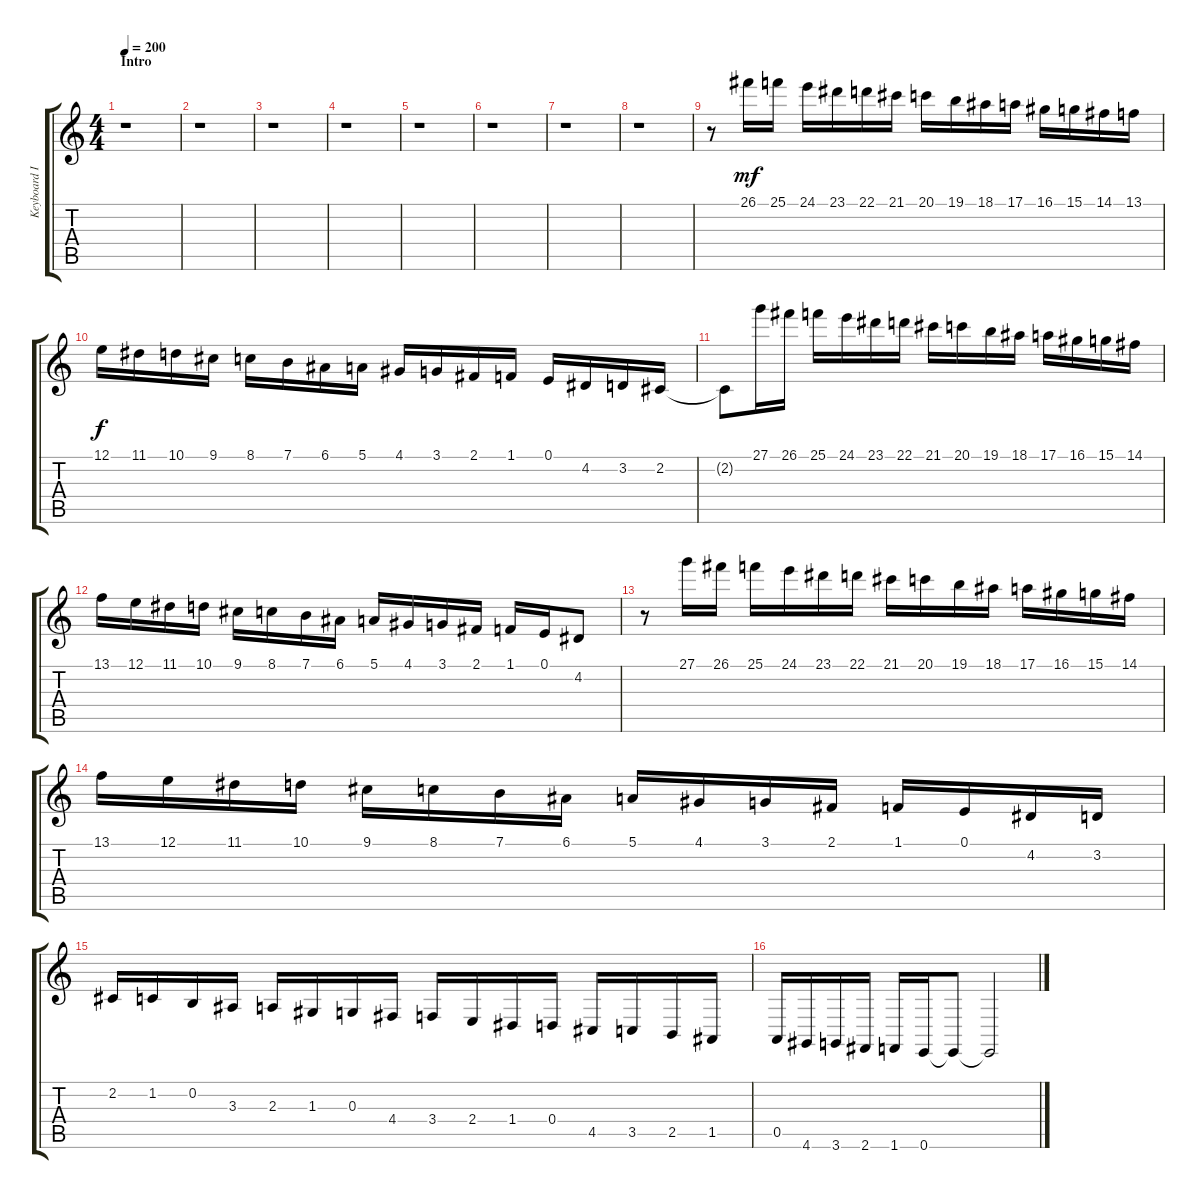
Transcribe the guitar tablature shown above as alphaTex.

\track ("Keyboard Interludes" "Keyboard I") {instrument brasssection}
\staff {score tabs}
\tuning (E4 B3 G3 D3 A2 E2) {hide}
\ts (4 4)
\section ("" "Intro")
\tempo 200
\clef g2
\ks c
r.1{dy mf instrument brasssection} |
r.1 |
r.1 |
r.1 |
r.1 |
r.1 |
r.1 |
r.1 |
r.8{volume 4 instrument fx3crystal} 26.1.16 25.1.16 24.1.16 23.1.16 22.1.16 21.1.16 20.1.16 19.1.16 18.1.16 17.1.16 16.1.16 15.1.16 14.1.16 13.1.16 |
12.1.16{dy f} 11.1.16 10.1.16 9.1.16 8.1.16 7.1.16 6.1.16 5.1.16 4.1.16 3.1.16 2.1.16 1.1.16 0.1.16 4.2.16 3.2.16 2.2.16 |
2.2{t}.8 27.1.16 26.1.16 25.1.16 24.1.16 23.1.16 22.1.16 21.1.16 20.1.16 19.1.16 18.1.16 17.1.16 16.1.16 15.1.16 14.1.16 |
13.1.16 12.1.16 11.1.16 10.1.16 9.1.16 8.1.16 7.1.16 6.1.16 5.1.16 4.1.16 3.1.16 2.1.16 1.1.16 0.1.16 4.2.8 |
r.8 27.1.16{volume 6 instrument glockenspiel} 26.1.16 25.1.16 24.1.16 23.1.16 22.1.16 21.1.16 20.1.16 19.1.16 18.1.16 17.1.16 16.1.16 15.1.16 14.1.16 |
13.1.16 12.1.16 11.1.16 10.1.16 9.1.16 8.1.16 7.1.16 6.1.16 5.1.16 4.1.16 3.1.16 2.1.16 1.1.16 0.1.16 4.2.16 3.2.16 |
2.2.16 1.2.16 0.2.16 3.3.16 2.3.16 1.3.16 0.3.16 4.4.16 3.4.16 2.4.16 1.4.16 0.4.16 4.5.16 3.5.16 2.5.16 1.5.16 |
0.5.16 4.6.16 3.6.16 2.6.16 1.6.16 0.6.16 0.6{t}.8 0.6{t}.2
